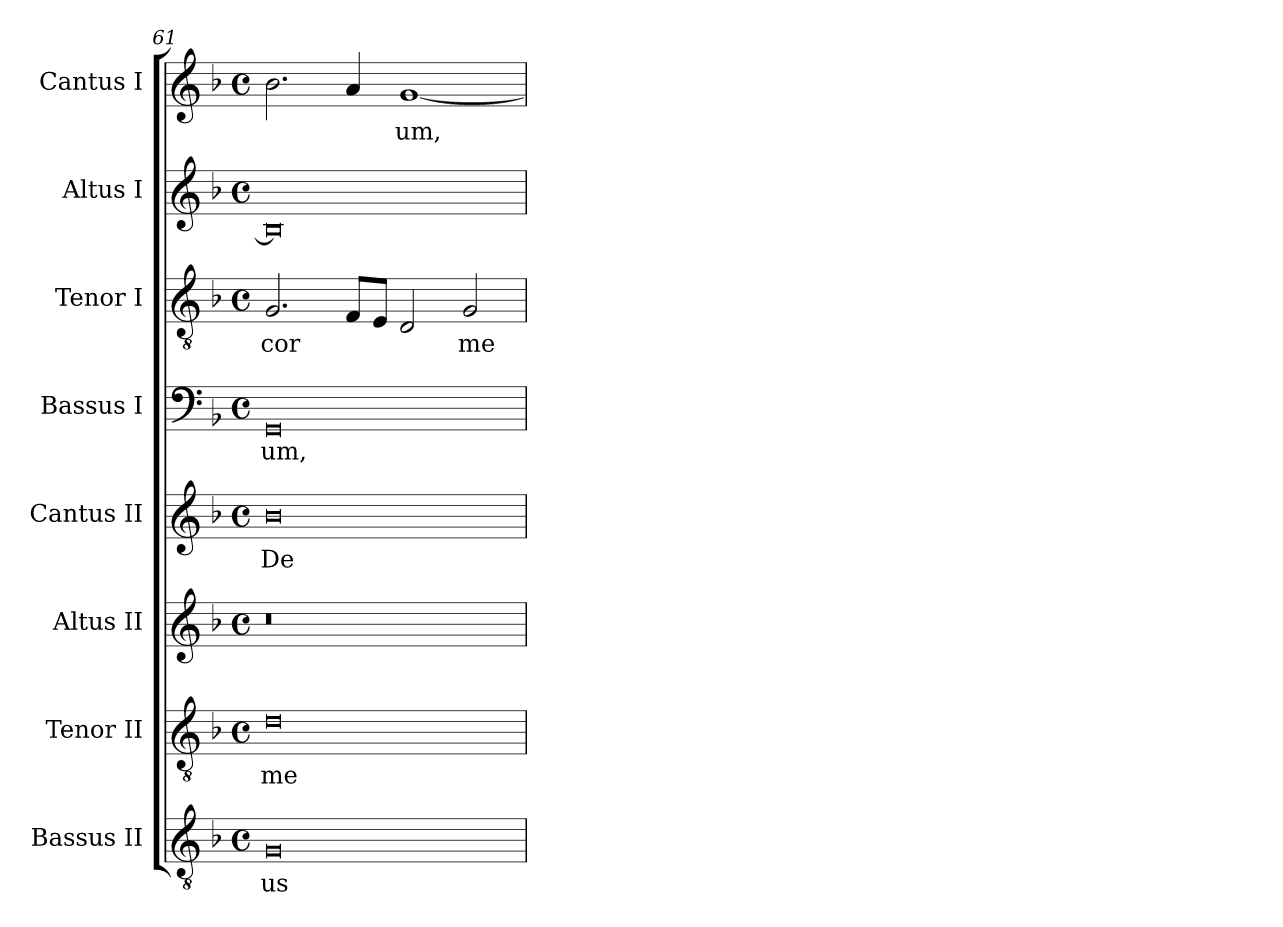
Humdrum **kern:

**kern	**text	**kern	**text	**kern	**kern	**text	**kern	**text	**kern	**text	**kern	**kern	**text
*part8	*part8	*part7	*part7	*part6	*part5	*part5	*part4	*part4	*part3	*part3	*part2	*part1	*part1
*staff8	*staff8	*staff7	*staff7	*staff6	*staff5	*staff5	*staff4	*staff4	*staff3	*staff3	*staff2	*staff1	*staff1
*I"Bassus II	*	*I"Tenor II	*	*I"Altus II	*I"Cantus II	*	*I"Bassus I	*	*I"Tenor I	*	*I"Altus I	*I"Cantus I	*
*clefGv2	*	*clefGv2	*	*clefG2	*clefG2	*	*clefF4	*	*clefGv2	*	*clefG2	*clefG2	*
*k[b-]	*	*k[b-]	*	*k[b-]	*k[b-]	*	*k[b-]	*	*k[b-]	*	*k[b-]	*k[b-]	*
*F:	*	*F:	*	*F:	*F:	*	*F:	*	*F:	*	*F:	*F:	*
*M4/4	*	*M4/4	*	*M4/4	*M4/4	*	*M4/4	*	*M4/4	*	*M4/4	*M4/4	*
*met(c)	*	*met(c)	*	*met(c)	*met(c)	*	*met(c)	*	*met(c)	*	*met(c)	*met(c)	*
=61	=61	=61	=61	=61	=61	=61	=61	=61	=61	=61	=61	=61	=61
!	!LO:LY:b:cj	!	!LO:LY:b:cj	!	!	!LO:LY:b:cj	!	!LO:LY:b:cj	!	!LO:LY:b	!	!	!
0G	-us	0d	me	0r	0b-	De-	0GG	um,	2.G/	cor	0B-]	2.b-\	.
.	.	.	.	.	.	.	.	.	8F/L	.	.	4a/	.
.	.	.	.	.	.	.	.	.	8E/J	.	.	.	.
!	!	!	!	!	!	!	!	!	!	!	!	!	!LO:LY:b
.	.	.	.	.	.	.	.	.	2D/	.	.	[<1g	-um,
!	!	!	!	!	!	!	!	!	!	!LO:LY:b:cj	!	!	!
.	.	.	.	.	.	.	.	.	2G/	me	.	.	.
=	=	=	=	=	=	=	=	=	=	=	=	=	=
*-	*-	*-	*-	*-	*-	*-	*-	*-	*-	*-	*-	*-	*-
